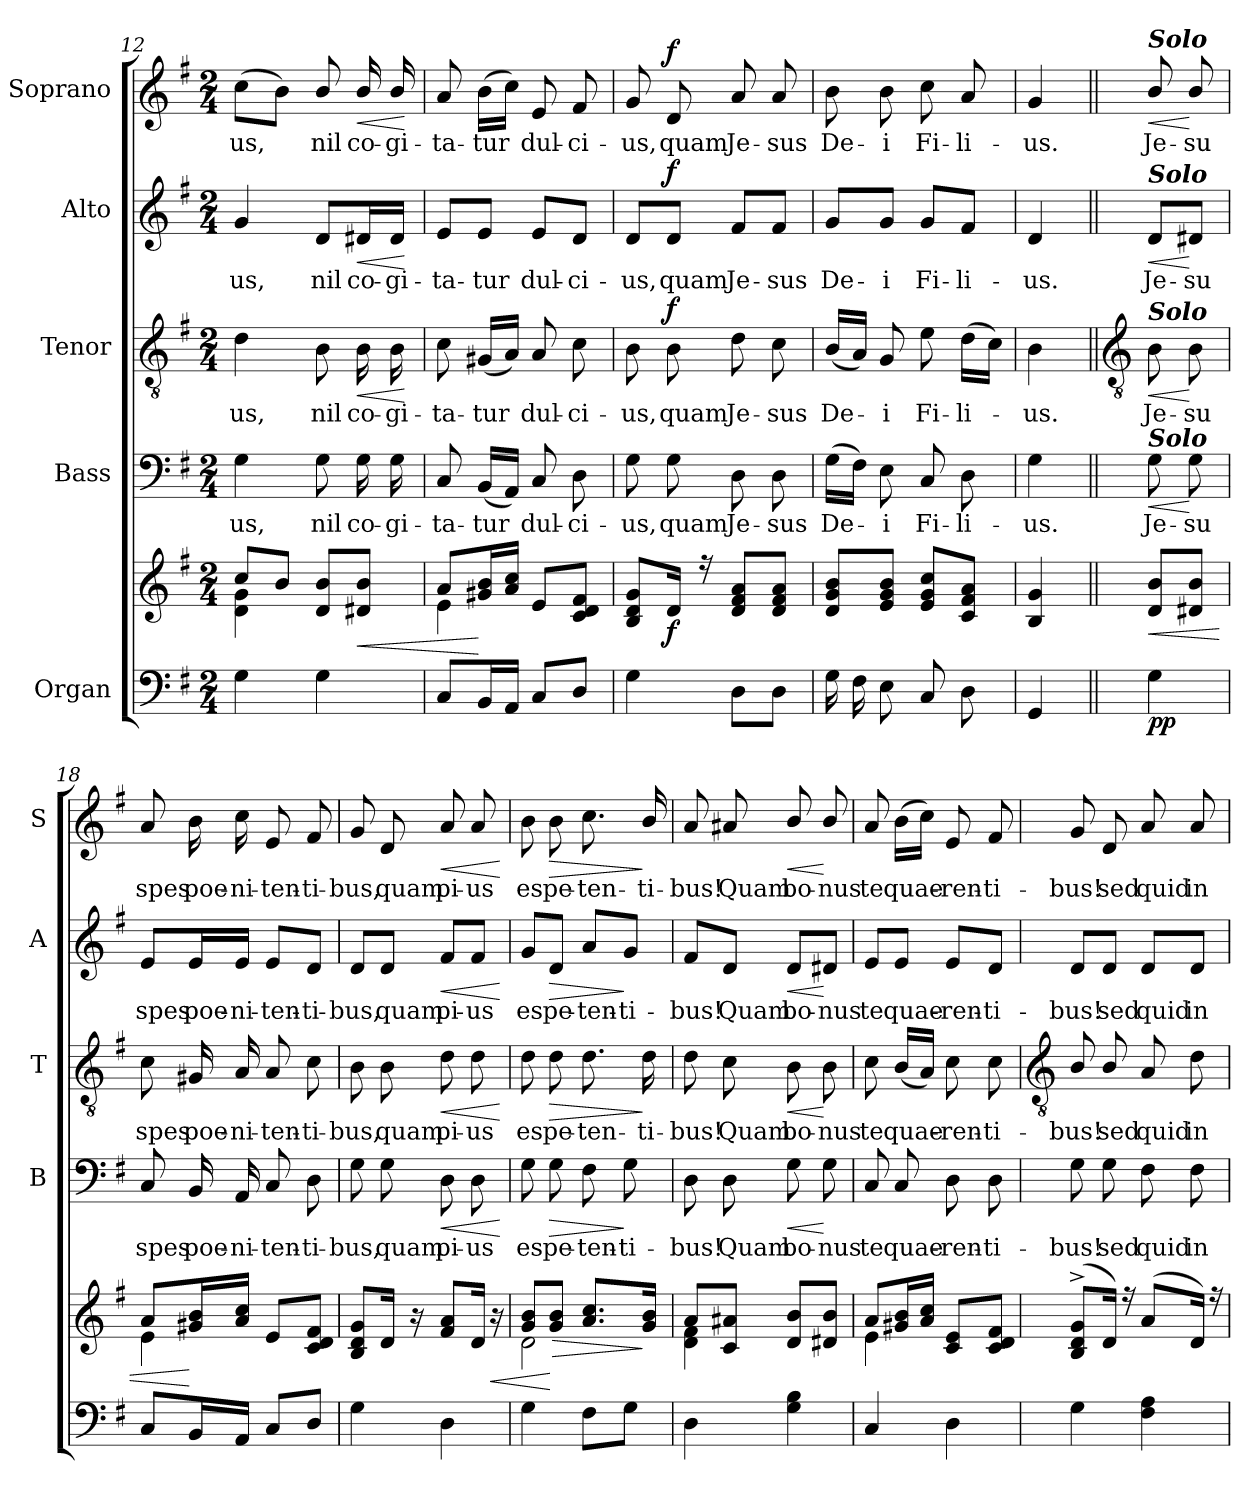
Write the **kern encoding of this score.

**kern	**kern	**dynam	**kern	**text	**dynam	**kern	**text	**dynam	**kern	**text	**dynam	**kern	**text	**dynam
*part5	*part5	*part5	*part4	*part4	*part4	*part3	*part3	*part3	*part2	*part2	*part2	*part1	*part1	*part1
*staff6	*staff5	*staff5/6	*staff4	*staff4	*staff4	*staff3	*staff3	*staff3	*staff2	*staff2	*staff2	*staff1	*staff1	*staff1
*I"Organ	*	*	*I"Bass	*	*	*I"Tenor	*	*	*I"Alto	*	*	*I"Soprano	*	*
*	*	*	*I'B	*	*	*I'T	*	*	*I'A	*	*	*I'S	*	*
*clefF4	*clefG2	*	*clefF4	*	*	*clefGv2	*	*	*clefG2	*	*	*clefG2	*	*
*k[f#]	*k[f#]	*	*k[f#]	*	*	*k[f#]	*	*	*k[f#]	*	*	*k[f#]	*	*
*G:	*G:	*	*G:	*	*	*G:	*	*	*G:	*	*	*G:	*	*
*M2/4	*M2/4	*	*M2/4	*	*	*M2/4	*	*	*M2/4	*	*	*M2/4	*	*
=12	=12	=12	=12	=12	=12	=12	=12	=12	=12	=12	=12	=12	=12	=12
*	*^	*	*	*	*	*	*	*	*	*	*	*	*	*
!	!	!	!	!	!LO:LY:b	!	!	!LO:LY:b	!	!	!LO:LY:b	!	!	!LO:LY:b	!
4G	8cc/L	4d\ 4g\	.	4G	-us,	.	4d	-us,	.	4g	-us,	.	(>8ccL	-us,	.
.	8b/J	.	.	.	.	.	.	.	.	.	.	.	8bJ)	.	.
!	!	!	!	!	!LO:LY:b	!	!	!LO:LY:b	!	!	!LO:LY:b	!	!	!LO:LY:b	!
4G	8d 8bL	4ryy	.	8G	nil	.	8B	nil	.	8d/L	nil	.	8b/	nil	.
!	!	!	!LO:HP:b	!	!LO:LY:b	!	!	!LO:LY:b	!LO:HP:b	!	!LO:LY:b	!LO:HP:b	!	!LO:LY:b	!LO:HP:b
.	8d#X 8bJ	.	<	16G	co-	.	16B	co-	<	16d#X/L	co-	<	16b/	co-	<
!	!	!	!	!	!LO:LY:b	!	!	!LO:LY:b	!	!	!LO:LY:b	!	!	!LO:LY:b	!
.	.	.	.	16G	-gi-	.	16B	-gi-	.	16d#/JJ	-gi-	.	16b/	-gi-	.
*	*v	*v	*	*	*	*	*	*	*	*	*	*	*	*	*
.	.	.	.	.	.	.	.	[	.	.	[	.	.	[
=13	=13	=13	=13	=13	=13	=13	=13	=13	=13	=13	=13	=13	=13	=13
*	*^	*	*	*	*	*	*	*	*	*	*	*	*	*
!	!	!	!	!	!LO:LY:b	!	!	!LO:LY:b	!	!	!LO:LY:b	!	!	!LO:LY:b	!
8CL	8aL	4e\	.	8C	-ta-	.	8c	-ta-	.	8e/L	-ta-	.	8a	-ta-	.
!	!	!	!	!	!LO:LY:b	!	!	!LO:LY:b	!	!	!LO:LY:b	!	!	!LO:LY:b	!
16BBL	16g#X 16bL	.	[	(<16BBLL	-tur	.	(<16G#XLL	-tur	.	8e/J	-tur	.	(>16bLL	-tur	.
16AAJJ	16a 16ccJJ	.	.	16AAJJ)	.	.	16AJJ)	.	.	.	.	.	16ccJJ)	.	.
!	!	!	!	!	!LO:LY:b	!	!	!LO:LY:b	!	!	!LO:LY:b	!	!	!LO:LY:b	!
8CL	8eL	4ryy	.	8C	dul-	.	8A	dul-	.	8e/L	dul-	.	8e	dul-	.
!	!	!	!	!	!LO:LY:b	!	!	!LO:LY:b	!	!	!LO:LY:b	!	!	!LO:LY:b	!
8DJ	8c 8d 8f#J	.	.	8D	-ci-	.	8c	-ci-	.	8d/J	-ci-	.	8f#	-ci-	.
=14	=14	=14	=14	=14	=14	=14	=14	=14	=14	=14	=14	=14	=14	=14	=14
!	!	!LO:N:vis=1	!	!	!LO:LY:b	!	!	!LO:LY:b	!	!	!LO:LY:b	!	!	!LO:LY:b	!
4G	8B 8d 8gL	2ryy	.	8G	-us,	.	8B	-us,	.	8d/L	-us,	.	8g	-us,	.
!	!	!	!LO:DY:b	!	!LO:LY:b	!	!	!LO:LY:b	!LO:DY:b	!	!LO:LY:b	!LO:DY:b	!	!LO:LY:b	!LO:DY:b
.	16dJ	.	f	8G	quam	.	8B	quam	f	8d/J	quam	f	8d	quam	f
.	16r	.	.	.	.	.	.	.	.	.	.	.	.	.	.
!	!	!	!	!	!LO:LY:b	!	!	!LO:LY:b	!	!	!LO:LY:b	!	!	!LO:LY:b	!
8DL	8d 8f# 8aL	.	.	8D	Je-	.	8d	Je-	.	8f#/L	Je-	.	8a	Je-	.
!	!	!	!	!	!LO:LY:b	!	!	!LO:LY:b	!	!	!LO:LY:b	!	!	!LO:LY:b	!
8DJ	8d 8f# 8aJ	.	.	8D	-sus	.	8c	-sus	.	8f#/J	-sus	.	8a	-sus	.
=15	=15	=15	=15	=15	=15	=15	=15	=15	=15	=15	=15	=15	=15	=15	=15
!	!	!LO:N:vis=1	!	!	!LO:LY:b	!	!	!LO:LY:b	!	!	!LO:LY:b	!	!	!LO:LY:b	!
16GLL	8d 8g 8bL	2ryy	.	(>16GLL	De-	.	(<16BLL	De-	.	8g/L	De-	.	8b	De-	.
16F#	.	.	.	16F#JJ)	.	.	16AJJ)	.	.	.	.	.	.	.	.
!	!	!	!	!	!LO:LY:b	!	!	!LO:LY:b	!	!	!LO:LY:b	!	!	!LO:LY:b	!
8EJ	8e 8g 8bJ	.	.	8E	i	.	8G	i	.	8g/J	-i	.	8b	-i	.
!	!	!	!	!	!LO:LY:b	!	!	!LO:LY:b	!	!	!LO:LY:b	!	!	!LO:LY:b	!
8CL	8e 8g 8ccL	.	.	8C	Fi-	.	8e	Fi-	.	8g/L	Fi-	.	8cc	Fi-	.
!	!	!	!	!	!LO:LY:b	!	!	!LO:LY:b	!	!	!LO:LY:b	!	!	!LO:LY:b	!
8DJ	8c 8f# 8aJ	.	.	8D	-li-	.	(>16dLL	-li-	.	8f#/J	-li-	.	8a	-li-	.
.	.	.	.	.	.	.	16cJJ)	.	.	.	.	.	.	.	.
=16	=16	=16	=16	=16	=16	=16	=16	=16	=16	=16	=16	=16	=16	=16	=16
!	!	!	!	!	!LO:LY:b	!	!	!LO:LY:b	!	!	!LO:LY:b	!	!	!LO:LY:b	!
4GG	4B 4g	4ryy	.	4G	-us.	.	4B	us.	.	4d	-us.	.	4g	-us.	.
!!LO:LB:g=z
=17||	=17||	=17||	=17||	=17||	=17||	=17||	=17||	=17||	=17||	=17||	=17||	=17||	=17||	=17||	=17||
*	*	*	*	*	*	*	*clefGv2	*	*	*	*	*	*	*	*
!	!	!	!	!	!	!	!	!	!	!	!	!	!LO:TX:a:Bi:t=Solo	!	!
!	!	!	!	!	!	!	!	!	!	!LO:TX:a:Bi:t=Solo	!	!	!	!	!
!	!	!	!	!	!	!	!LO:TX:a:Bi:t=Solo	!	!	!	!	!	!	!	!
!	!	!	!	!LO:TX:a:Bi:t=Solo	!	!	!	!	!	!	!	!	!	!	!
!	!	!	!LO:HP:b	!	!LO:LY:b	!LO:HP:b	!	!LO:LY:b	!LO:HP:b	!	!LO:LY:b	!LO:HP:b	!	!LO:LY:b	!LO:HP:b
!	!	!	!LO:DY:n=1:b=2	!	!	!	!	!	!	!	!	!	!	!	!
!	!	!	!LO:DY:n=2:b	!	!	!	!	!	!	!	!	!	!	!	!
4G	8d 8bL	4ryy	< p p	8G	Je-	<	8B	Je-	<	8d/L	Je-	<	8b/	Je-	<
!	!	!	!	!	!LO:LY:b	!	!	!LO:LY:b	!	!	!LO:LY:b	!	!	!LO:LY:b	!
.	8d#X 8bJ	.	.	8G	-su	[	8B	-su	[	8d#X/J	-su	[	8b/	-su	[
=18	=18	=18	=18	=18	=18	=18	=18	=18	=18	=18	=18	=18	=18	=18	=18
!	!	!	!	!	!LO:LY:b	!	!	!LO:LY:b	!	!	!LO:LY:b	!	!	!LO:LY:b	!
8CL	8aL	4e\	.	8C	spes	.	8c	spes	.	8e/L	spes	.	8a	spes	.
!	!	!	!	!	!LO:LY:b	!	!	!LO:LY:b	!	!	!LO:LY:b	!	!	!LO:LY:b	!
16BBL	16g#X 16bL	.	[	16BB	poe-	.	16G#X	poe-	.	16e/L	poe-	.	16b	poe-	.
!	!	!	!	!	!LO:LY:b	!	!	!LO:LY:b	!	!	!LO:LY:b	!	!	!LO:LY:b	!
16AAJJ	16a 16ccJJ	.	.	16AA	-ni-	.	16A	-ni-	.	16e/JJ	-ni-	.	16cc	-ni-	.
!	!	!	!	!	!LO:LY:b	!	!	!LO:LY:b	!	!	!LO:LY:b	!	!	!LO:LY:b	!
8CL	8eL	4ryy	.	8C	-ten-	.	8A	-ten-	.	8e/L	-ten-	.	8e	-ten-	.
!	!	!	!	!	!LO:LY:b	!	!	!LO:LY:b	!	!	!LO:LY:b	!	!	!LO:LY:b	!
8DJ	8c 8d 8f#J	.	.	8D	-ti-	.	8c	-ti-	.	8d/J	-ti-	.	8f#	-ti-	.
=19	=19	=19	=19	=19	=19	=19	=19	=19	=19	=19	=19	=19	=19	=19	=19
!	!	!	!	!	!LO:LY:b	!	!	!LO:LY:b	!	!	!LO:LY:b	!	!	!LO:LY:b	!
4G	8B 8d 8gL	2ryy	.	8G	-bus,	.	8B	-bus,	.	8d/L	-bus,	.	8g	-bus,	.
!	!	!	!	!	!LO:LY:b	!	!	!LO:LY:b	!	!	!LO:LY:b	!	!	!LO:LY:b	!
.	16dJ	.	.	8G	quam	.	8B	quam	.	8d/J	quam	.	8d	quam	.
.	16r	.	.	.	.	.	.	.	.	.	.	.	.	.	.
!	!	!	!	!	!LO:LY:b	!LO:HP:b	!	!LO:LY:b	!LO:HP:b	!	!LO:LY:b	!LO:HP:b	!	!LO:LY:b	!LO:HP:b
4D	8f# 8aL	.	.	8D	pi-	<	8d	pi-	<	8f#/L	pi-	<	8a	pi-	<
!	!	!	!	!	!LO:LY:b	!	!	!LO:LY:b	!	!	!LO:LY:b	!	!	!LO:LY:b	!
.	16dJ	.	.	8D	-us	.	8d	-us	.	8f#/J	-us	.	8a	-us	.
!	!	!	!LO:HP:b	!	!	!	!	!	!	!	!	!	!	!	!
.	16r	.	<	.	.	.	.	.	.	.	.	.	.	.	.
*	*v	*v	*	*	*	*	*	*	*	*	*	*	*	*	*
.	.	.	.	.	[	.	.	[	.	.	[	.	.	[
=20	=20	=20	=20	=20	=20	=20	=20	=20	=20	=20	=20	=20	=20	=20
*	*^	*	*	*	*	*	*	*	*	*	*	*	*	*
!	!	!	!	!	!LO:LY:b	!	!	!LO:LY:b	!	!	!LO:LY:b	!	!	!LO:LY:b	!
4G	8g 8bL	2d\	.	8G	es	.	8d	es	.	8g/L	es	.	8b	es	.
!	!	!	!LO:HP:n=1:b	!	!LO:LY:b	!LO:HP:b	!	!LO:LY:b	!LO:HP:b	!	!LO:LY:b	!LO:HP:b	!	!LO:LY:b	!LO:HP:b
.	8g 8bJ	.	[ >	8G	pe-	>	8d	pe-	>	8d/J	pe-	>	8b	pe-	>
!	!	!	!	!	!LO:LY:b	!	!	!LO:LY:b	!	!	!LO:LY:b	!	!	!LO:LY:b	!
8F#L	8.a 8.ccL	.	.	8F#	-ten-	.	8.d	-ten-	.	8a/L	-ten-	.	8.cc	-ten-	.
!	!	!	!	!	!LO:LY:b	!	!	!	!	!	!LO:LY:b	!	!	!	!
8GJ	.	.	.	8G	-ti-	]	.	.	.	8g/J	-ti-	]	.	.	.
!	!	!	!	!	!	!	!	!LO:LY:b	!	!	!	!	!	!LO:LY:b	!
.	16g 16bJ	.	]	.	.	.	16d	-ti-	]	.	.	.	16b/	-ti-	]
=21	=21	=21	=21	=21	=21	=21	=21	=21	=21	=21	=21	=21	=21	=21	=21
!	!	!	!	!	!LO:LY:b	!	!	!LO:LY:b	!	!	!LO:LY:b	!	!	!LO:LY:b	!
4D	8aL	4d\ 4f#\	.	8D	-bus!	.	8d	-bus!	.	8f#/L	-bus!	.	8a	-bus!	.
!	!	!	!	!	!LO:LY:b	!	!	!LO:LY:b	!	!	!LO:LY:b	!	!	!LO:LY:b	!
.	8c 8a#XJ	.	.	8D	Quam	.	8c	Quam	.	8d/J	Quam	.	8a#X	Quam	.
!	!	!	!	!	!LO:LY:b	!LO:HP:b	!	!LO:LY:b	!LO:HP:b	!	!LO:LY:b	!LO:HP:b	!	!LO:LY:b	!LO:HP:b
4G 4B	8d/ 8b/L	4ryy	.	8G	bo-	<	8B	bo-	<	8d/L	bo-	<	8b/	bo-	<
!	!	!	!	!	!LO:LY:b	!	!	!LO:LY:b	!	!	!LO:LY:b	!	!	!LO:LY:b	!
.	8d#X/ 8b/J	.	.	8G	-nus	[	8B	-nus	[	8d#X/J	-nus	[	8b/	-nus	[
=22	=22	=22	=22	=22	=22	=22	=22	=22	=22	=22	=22	=22	=22	=22	=22
!	!	!	!	!	!LO:LY:b	!	!	!LO:LY:b	!	!	!LO:LY:b	!	!	!LO:LY:b	!
4C	8aL	4e\	.	8C	te	.	8c	te	.	8e/L	te	.	8a	te	.
!	!	!	!	!	!LO:LY:b	!	!	!LO:LY:b	!	!	!LO:LY:b	!	!	!LO:LY:b	!
.	16g#X 16bL	.	.	8C	quae-	.	(<16B/LL	quae-	.	8e/J	quae-	.	(>16bLL	quae-	.
.	16a 16ccJJ	.	.	.	.	.	16AJJ)	.	.	.	.	.	16ccJJ)	.	.
!	!	!	!	!	!LO:LY:b	!	!	!LO:LY:b	!	!	!LO:LY:b	!	!	!LO:LY:b	!
4D	8c 8eL	4ryy	.	8D	-ren-	.	8c	ren-	.	8e/L	-ren-	.	8e	ren-	.
!	!	!	!	!	!LO:LY:b	!	!	!LO:LY:b	!	!	!LO:LY:b	!	!	!LO:LY:b	!
.	8c 8d 8f#J	.	.	8D	-ti-	.	8c	-ti-	.	8d/J	-ti-	.	8f#	-ti-	.
!!LO:LB:g=z
=23	=23	=23	=23	=23	=23	=23	=23	=23	=23	=23	=23	=23	=23	=23	=23
*	*	*	*	*	*	*	*clefGv2	*	*	*	*	*	*	*	*
!	!	!LO:N:vis=1	!	!	!LO:LY:b	!	!	!LO:LY:b	!	!	!LO:LY:b	!	!	!LO:LY:b	!
4G	(<8B^ 8d^ 8g^L	2ryy	.	8G	-bus!	.	8B/	-bus!	.	8d/L	-bus!	.	8g	-bus!	.
!	!	!	!	!	!LO:LY:b	!	!	!LO:LY:b	!	!	!LO:LY:b	!	!	!LO:LY:b	!
.	16dJ)	.	.	8G	sed	.	8B/	sed	.	8d/J	sed	.	8d	sed	.
.	16r	.	.	.	.	.	.	.	.	.	.	.	.	.	.
!	!	!	!	!	!LO:LY:b	!	!	!LO:LY:b	!	!	!LO:LY:b	!	!	!LO:LY:b	!
4F# 4A	(<8aL	.	.	8F#	quid	.	8A	quid	.	8d/L	quid	.	8a	quid	.
!	!	!	!	!	!LO:LY:b	!	!	!LO:LY:b	!	!	!LO:LY:b	!	!	!LO:LY:b	!
.	16dJ)	.	.	8F#	in-	.	8d	in-	.	8d/J	in-	.	8a	in-	.
.	16r	.	.	.	.	.	.	.	.	.	.	.	.	.	.
*	*v	*v	*	*	*	*	*	*	*	*	*	*	*	*	*
=	=	=	=	=	=	=	=	=	=	=	=	=	=	=
*-	*-	*-	*-	*-	*-	*-	*-	*-	*-	*-	*-	*-	*-	*-
